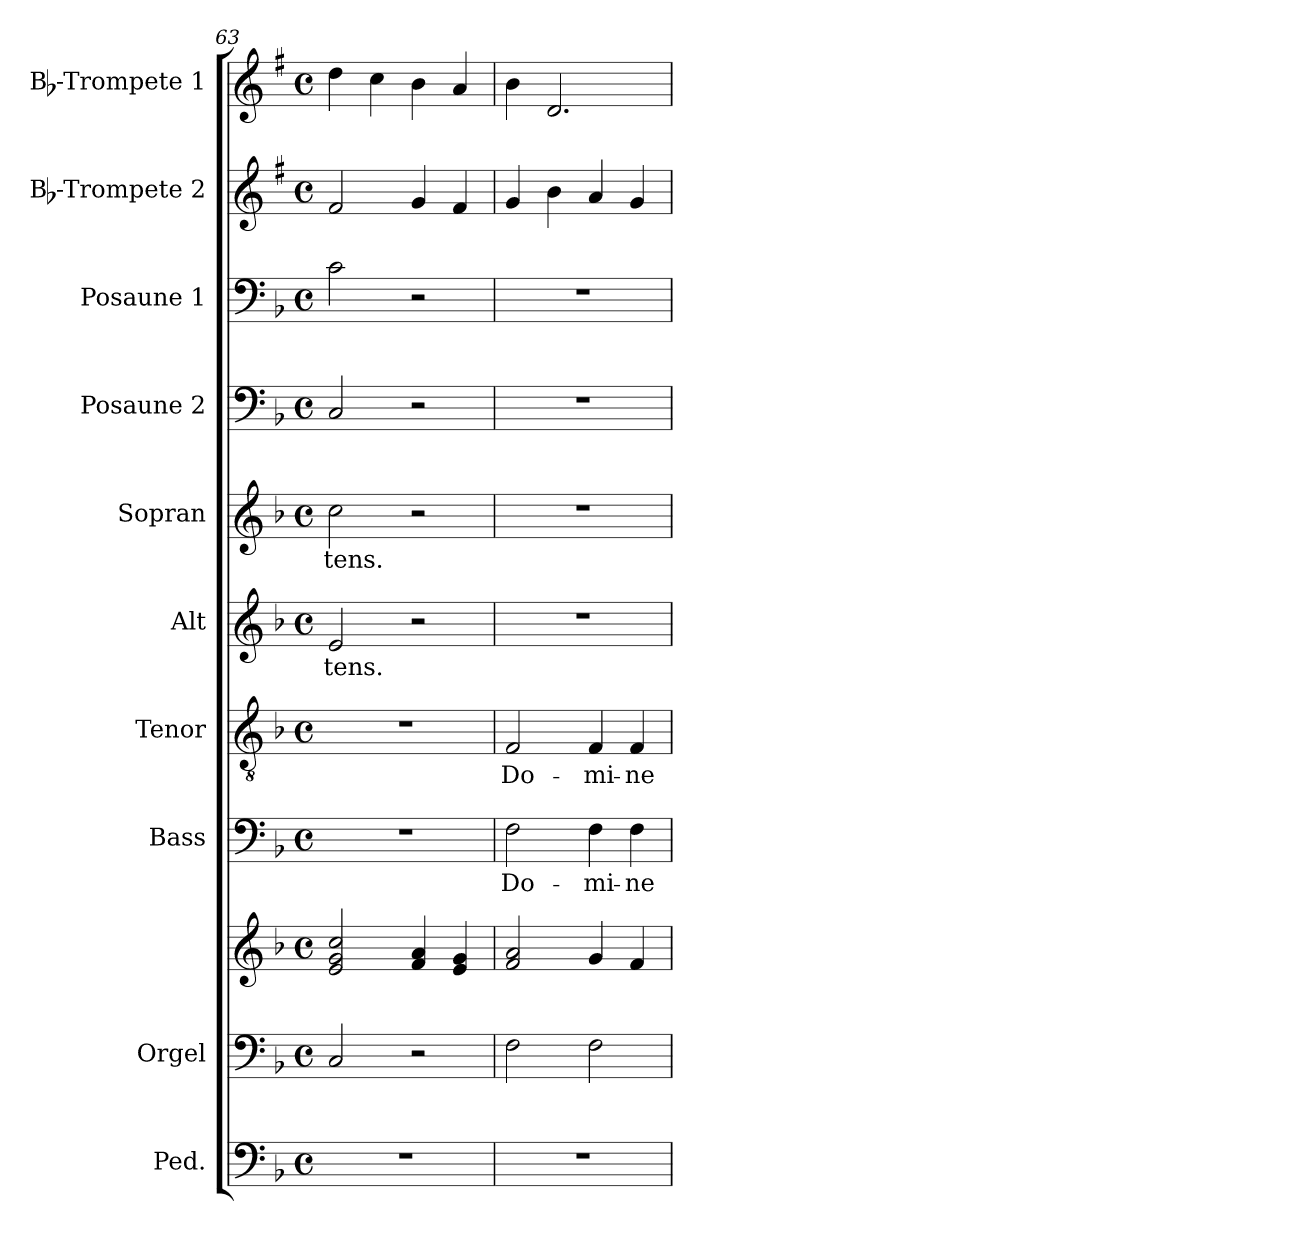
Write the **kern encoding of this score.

**kern	**kern	**kern	**kern	**text	**kern	**text	**kern	**text	**kern	**text	**kern	**kern	**kern	**kern
*part10	*part9	*part9	*part8	*part8	*part7	*part7	*part6	*part6	*part5	*part5	*part4	*part3	*part2	*part1
*staff11	*staff10	*staff9	*staff8	*staff8	*staff7	*staff7	*staff6	*staff6	*staff5	*staff5	*staff4	*staff3	*staff2	*staff1
*I"Ped.	*I"Orgel	*	*I"Bass	*	*I"Tenor	*	*I"Alt	*	*I"Sopran	*	*I"Posaune 2	*I"Posaune 1	*I"Bb-Trompete 2	*I"Bb-Trompete 1
*	*I'Org.	*	*I'B.	*	*I'T.	*	*I'A.	*	*I'S.	*	*I'Pos. 2	*I'Pos. 1	*I'Bb Trp. 2	*I'Bb Trp. 1
*clefF4	*clefF4	*clefG2	*clefF4	*	*clefGv2	*	*clefG2	*	*clefG2	*	*clefF4	*clefF4	*clefG2	*clefG2
*ITrd7c12	*	*	*	*	*	*	*	*	*	*	*	*	*ITrd1c2	*ITrd1c2
*k[b-]	*k[b-]	*k[b-]	*k[b-]	*	*k[b-]	*	*k[b-]	*	*k[b-]	*	*k[b-]	*k[b-]	*k[b-]	*k[b-]
*F:	*F:	*F:	*F:	*	*F:	*	*F:	*	*F:	*	*F:	*F:	*F:	*F:
*M4/4	*M4/4	*M4/4	*M4/4	*	*M4/4	*	*M4/4	*	*M4/4	*	*M4/4	*M4/4	*M4/4	*M4/4
*met(c)	*met(c)	*met(c)	*met(c)	*	*met(c)	*	*met(c)	*	*met(c)	*	*met(c)	*met(c)	*met(c)	*met(c)
=63	=63	=63	=63	=63	=63	=63	=63	=63	=63	=63	=63	=63	=63	=63
!	!	!	!	!	!	!	!	!LO:LY:b	!	!LO:LY:b	!	!	!	!
1r	2C/	2e/ 2g/ 2cc/	1r	.	1r	.	2e/	-tens.	2cc\	-tens.	2C/	2c\	2e/	4cc\
.	.	.	.	.	.	.	.	.	.	.	.	.	.	4b-\
.	2r	4f/ 4a/	.	.	.	.	2r	.	2r	.	2r	2r	4f/	4a\
.	.	4e/ 4g/	.	.	.	.	.	.	.	.	.	.	4e/	4g/
=64	=64	=64	=64	=64	=64	=64	=64	=64	=64	=64	=64	=64	=64	=64
!	!	!	!	!LO:LY:b	!	!LO:LY:b	!	!	!	!	!	!	!	!
1r	2F\	2f/ 2a/	2F\	Do-	2F/	Do-	1r	.	1r	.	1r	1r	4f/	4a\
.	.	.	.	.	.	.	.	.	.	.	.	.	4a\	2.c/
!	!	!	!	!LO:LY:b	!	!LO:LY:b	!	!	!	!	!	!	!	!
.	2F\	4g/	4F\	-mi-	4F/	-mi-	.	.	.	.	.	.	4g/	.
!	!	!	!	!LO:LY:b	!	!LO:LY:b	!	!	!	!	!	!	!	!
.	.	4f/	4F\	-ne	4F/	-ne	.	.	.	.	.	.	4f/	.
=	=	=	=	=	=	=	=	=	=	=	=	=	=	=
*-	*-	*-	*-	*-	*-	*-	*-	*-	*-	*-	*-	*-	*-	*-
